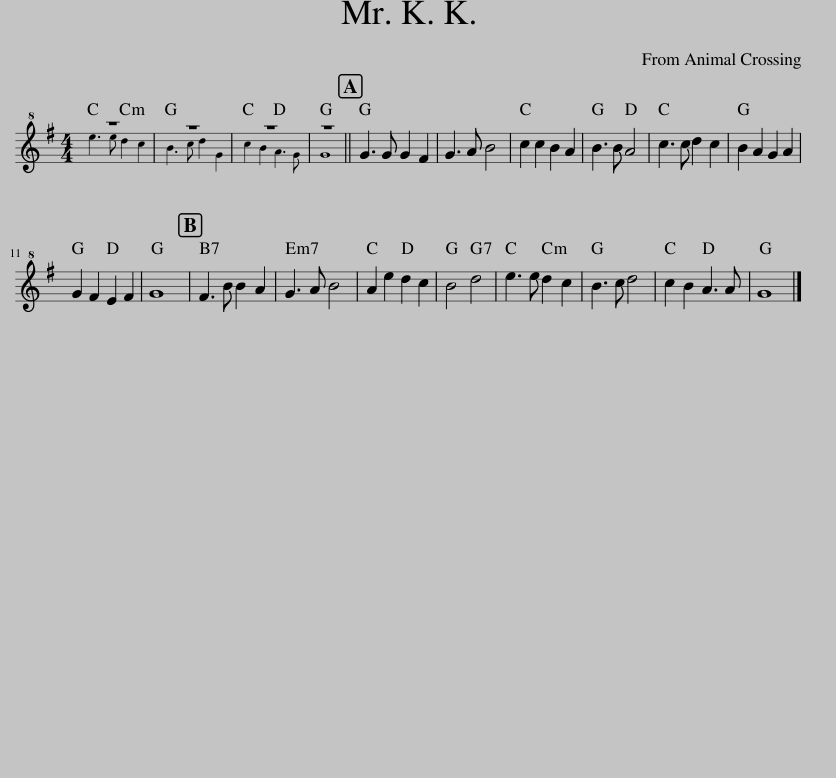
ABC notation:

X:1
%%score ( 1 2 )
L:1/8
M:4/4
I:linebreak $
K:G
V:1 treble+8
V:2 treble+8
V:1
 z8 | z8 | z8 | z8 || G3 G G2 F2 | %5
 G3 A B4 | c2 c2 B2 A2 | B3 B A4 | c3 c d2 c2 | B2 A2 G2 A2 |$ %10
 G2 F2 E2 F2 | G8 | F3 B B2 A2 | G3 A B4 | A2 e2 d2 c2 | %15
 B4 d4 | e3 e d2 c2 | B3 c d4 | c2 B2 A3 A | G8 |] %20
V:2
 e3 e d2 c2 | B3 c d2 G2 | c2 B2 A3 G | G8 || x8 | %5
 x8 | x8 | x8 | x8 | x8 |$ %10
 x8 | x8 | x8 | x8 | x8 | %15
 x8 | x8 | x8 | x8 | x8 |] %20
